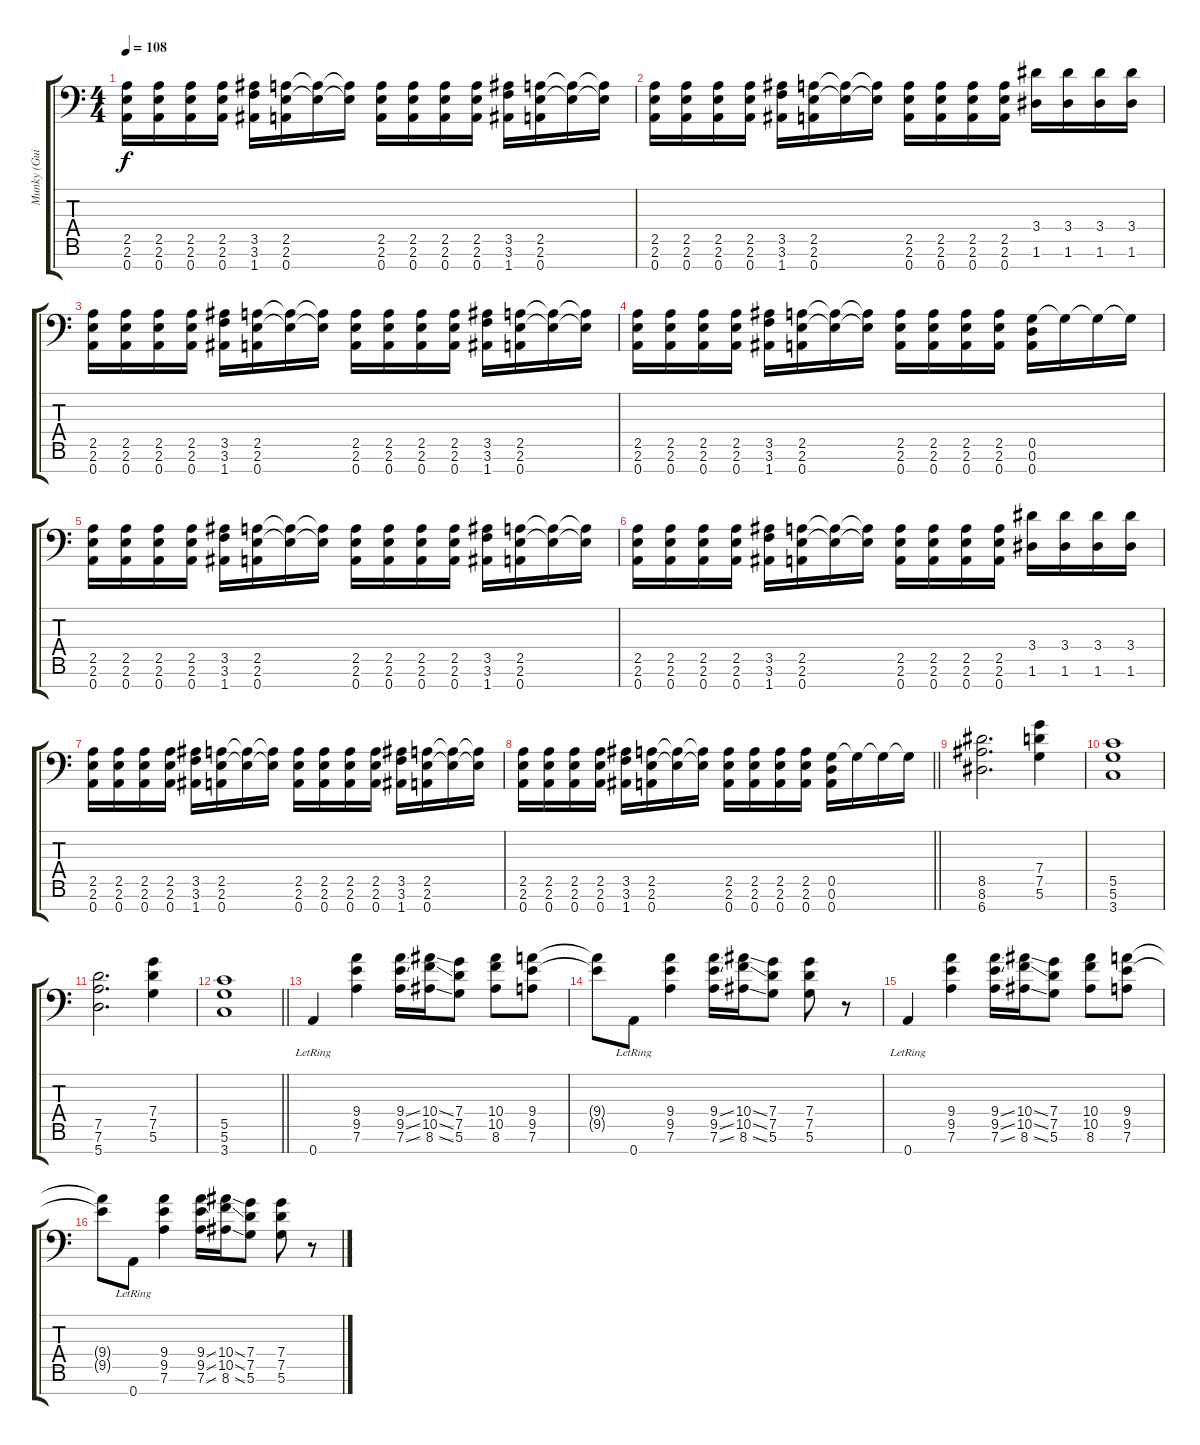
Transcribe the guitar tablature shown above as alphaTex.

\track ("Munky (Guitar)" "Munky (Gui") {mute instrument overdrivenguitar}
\staff {score tabs}
\tuning (D4 A3 F3 C3 G2 D2 A1) {hide}
\ts (4 4)
\section ("" "")
\tempo 108
\clef f4
\ks c
(2.5 2.6 0.7).16{dy f} (2.5 2.6 0.7).16 (2.5 2.6 0.7).16 (2.5 2.6 0.7).16 (3.5 3.6 1.7).16 (2.5 2.6 0.7).16 (2.5{t} 2.6{t}).16 (2.5{t} 2.6{t}).16 (2.5 2.6 0.7).16 (2.5 2.6 0.7).16 (2.5 2.6 0.7).16 (2.5 2.6 0.7).16 (3.5 3.6 1.7).16 (2.5 2.6 0.7).16 (2.5{t} 2.6{t}).16 (2.5{t} 2.6{t}).16 |
(2.5 2.6 0.7).16 (2.5 2.6 0.7).16 (2.5 2.6 0.7).16 (2.5 2.6 0.7).16 (3.5 3.6 1.7).16 (2.5 2.6 0.7).16 (2.5{t} 2.6{t}).16 (2.5{t} 2.6{t}).16 (2.5 2.6 0.7).16 (2.5 2.6 0.7).16 (2.5 2.6 0.7).16 (2.5 2.6 0.7).16 (3.4 1.6).16 (3.4 1.6).16 (3.4 1.6).16 (3.4 1.6).16 |
(2.5 2.6 0.7).16 (2.5 2.6 0.7).16 (2.5 2.6 0.7).16 (2.5 2.6 0.7).16 (3.5 3.6 1.7).16 (2.5 2.6 0.7).16 (2.5{t} 2.6{t}).16 (2.5{t} 2.6{t}).16 (2.5 2.6 0.7).16 (2.5 2.6 0.7).16 (2.5 2.6 0.7).16 (2.5 2.6 0.7).16 (3.5 3.6 1.7).16 (2.5 2.6 0.7).16 (2.5{t} 2.6{t}).16 (2.5{t} 2.6{t}).16 |
(2.5 2.6 0.7).16 (2.5 2.6 0.7).16 (2.5 2.6 0.7).16 (2.5 2.6 0.7).16 (3.5 3.6 1.7).16 (2.5 2.6 0.7).16 (2.5{t} 2.6{t}).16 (2.5{t} 2.6{t}).16 (2.5 2.6 0.7).16 (2.5 2.6 0.7).16 (2.5 2.6 0.7).16 (2.5 2.6 0.7).16 (0.5 0.6 0.7).16 0.5{t}.16 0.5{t}.16 0.5{t}.16 |
(2.5 2.6 0.7).16 (2.5 2.6 0.7).16 (2.5 2.6 0.7).16 (2.5 2.6 0.7).16 (3.5 3.6 1.7).16 (2.5 2.6 0.7).16 (2.5{t} 2.6{t}).16 (2.5{t} 2.6{t}).16 (2.5 2.6 0.7).16 (2.5 2.6 0.7).16 (2.5 2.6 0.7).16 (2.5 2.6 0.7).16 (3.5 3.6 1.7).16 (2.5 2.6 0.7).16 (2.5{t} 2.6{t}).16 (2.5{t} 2.6{t}).16 |
(2.5 2.6 0.7).16 (2.5 2.6 0.7).16 (2.5 2.6 0.7).16 (2.5 2.6 0.7).16 (3.5 3.6 1.7).16 (2.5 2.6 0.7).16 (2.5{t} 2.6{t}).16 (2.5{t} 2.6{t}).16 (2.5 2.6 0.7).16 (2.5 2.6 0.7).16 (2.5 2.6 0.7).16 (2.5 2.6 0.7).16 (3.4 1.6).16 (3.4 1.6).16 (3.4 1.6).16 (3.4 1.6).16 |
(2.5 2.6 0.7).16 (2.5 2.6 0.7).16 (2.5 2.6 0.7).16 (2.5 2.6 0.7).16 (3.5 3.6 1.7).16 (2.5 2.6 0.7).16 (2.5{t} 2.6{t}).16 (2.5{t} 2.6{t}).16 (2.5 2.6 0.7).16 (2.5 2.6 0.7).16 (2.5 2.6 0.7).16 (2.5 2.6 0.7).16 (3.5 3.6 1.7).16 (2.5 2.6 0.7).16 (2.5{t} 2.6{t}).16 (2.5{t} 2.6{t}).16 |
\barLineRight lightlight
(2.5 2.6 0.7).16 (2.5 2.6 0.7).16 (2.5 2.6 0.7).16 (2.5 2.6 0.7).16 (3.5 3.6 1.7).16 (2.5 2.6 0.7).16 (2.5{t} 2.6{t}).16 (2.5{t} 2.6{t}).16 (2.5 2.6 0.7).16 (2.5 2.6 0.7).16 (2.5 2.6 0.7).16 (2.5 2.6 0.7).16 (0.5 0.6 0.7).16 0.5{t}.16 0.5{t}.16 0.5{t}.16 |
\section ("" "")
(8.5 8.6 6.7).2{d} (7.4 7.5 5.6).4 |
(5.5 5.6 3.7).1 |
(7.5 7.6 5.7).2{d} (7.4 7.5 5.6).4 |
\barLineRight lightlight
(5.5 5.6 3.7).1 |
\section ("" "")
0.7{lr}.4{instrument distortionguitar} (9.4 9.5 7.6).4 (9.4{ss} 9.5{ss} 7.6{ss}).16 (10.4{ss} 10.5{ss} 8.6{ss}).16 (7.4 7.5 5.6).8 (10.4 10.5 8.6).8 (9.4 9.5 7.6).8 |
(9.4{t} 9.5{t}).8 0.7{lr}.8 (9.4 9.5 7.6).4 (9.4{ss} 9.5{ss} 7.6{ss}).16 (10.4{ss} 10.5{ss} 8.6{ss}).16 (7.4 7.5 5.6).8 (7.4 7.5 5.6).8 r.8 |
0.7{lr}.4{instrument distortionguitar} (9.4 9.5 7.6).4 (9.4{ss} 9.5{ss} 7.6{ss}).16 (10.4{ss} 10.5{ss} 8.6{ss}).16 (7.4 7.5 5.6).8 (10.4 10.5 8.6).8 (9.4 9.5 7.6).8 |
(9.4{t} 9.5{t}).8 0.7{lr}.8 (9.4 9.5 7.6).4 (9.4{ss} 9.5{ss} 7.6{ss}).16 (10.4{ss} 10.5{ss} 8.6{ss}).16 (7.4 7.5 5.6).8 (7.4 7.5 5.6).8 r.8
